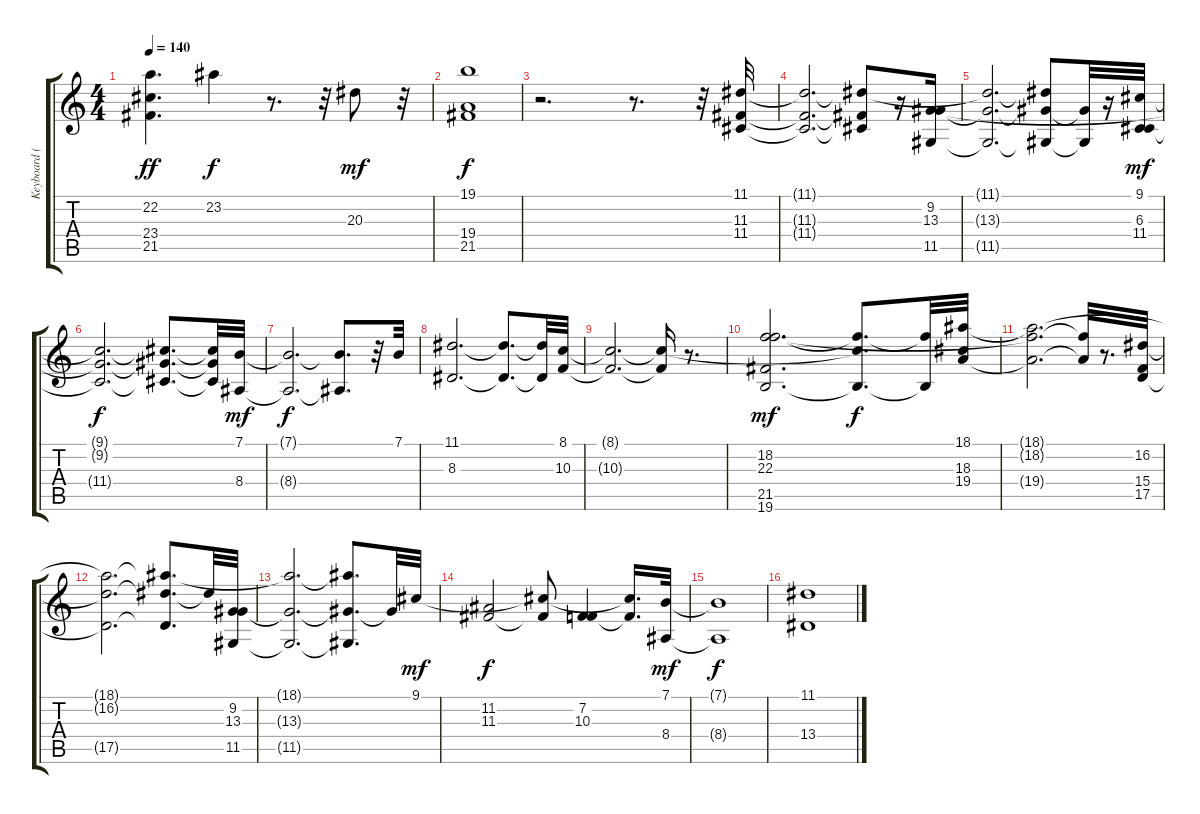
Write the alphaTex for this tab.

\track ("Keyboard (right hand)" "Keyboard (") {instrument stringensemble1}
\staff {score tabs}
\tuning (E4 B3 G3 D3 A2 E2) {hide}
\ts (4 4)
\tempo 140
\clef g2
\ks c
(22.2 23.4 21.5).4{d dy ff} 23.2.4{dy f} r.8{d} r.32 20.3.8{dy mf} r.32 |
(19.1 19.4 21.5).1{dy f} |
r.2{d} r.8{d} r.32 (11.1 11.3 11.4).32 |
(11.1{t} 11.3{t} 11.4{t}).2{d} (11.1{t} 11.3{t} 11.4{t}).8 r.16 (9.2 13.3 11.5).16 |
(11.1{t} 13.3{t} 11.5{t}).2{d} (11.1{t} 13.3{t} 11.5{t}).8 (13.3{t} 11.5{t}).32 r.16 (9.1 6.3 11.4).32{dy mf} |
(9.1{t} 9.2{t} 11.4{t}).2{d dy f} (9.1{t} 9.2{t} 11.4{t}).8{d} (9.1{t} 9.2{t} 11.4{t}).32 (7.1 8.4).32{dy mf} |
(7.1{t} 8.4{t}).2{d dy f} (7.1{t} 8.4{t}).8{d} r.32 7.1.32 |
(11.1 8.3).2{d} (11.1{t} 8.3{t}).8{d} (11.1{t} 8.3{t}).32 (8.1 10.3).32 |
(8.1{t} 10.3{t}).2{d} (8.1{t} 10.3{t}).16 r.8{d} |
(18.2 22.3 21.5 19.6).2{d dy mf} (8.1{t} 22.3{t} 19.6{t}).8{d dy f} (22.3{t} 19.6{t}).32 (18.1 18.3 19.4).32 |
(18.1{t} 18.2{t} 19.4{t}).2{d} (18.2{t} 19.4{t}).32 r.8{d} (16.2 15.4 17.5).32 |
(18.1{t} 16.2{t} 17.5{t}).2{d} (18.1{t} 16.2{t} 17.5{t}).8{d} 16.2{t}.32 (9.2 13.3 11.5).32 |
(18.1{t} 13.3{t} 11.5{t}).2{d} (18.1{t} 13.3{t} 11.5{t}).8{d} 13.3{t}.32 9.1.32{dy mf} |
(11.2 11.3).2{dy f} (9.1{t} 11.3{t}).8 (7.2 10.3).4 (9.1{t} 10.3{t}).16{d} (7.1 8.4).32{dy mf} |
(7.1{t} 8.4{t}).1{dy f} |
(11.1 13.4).1
